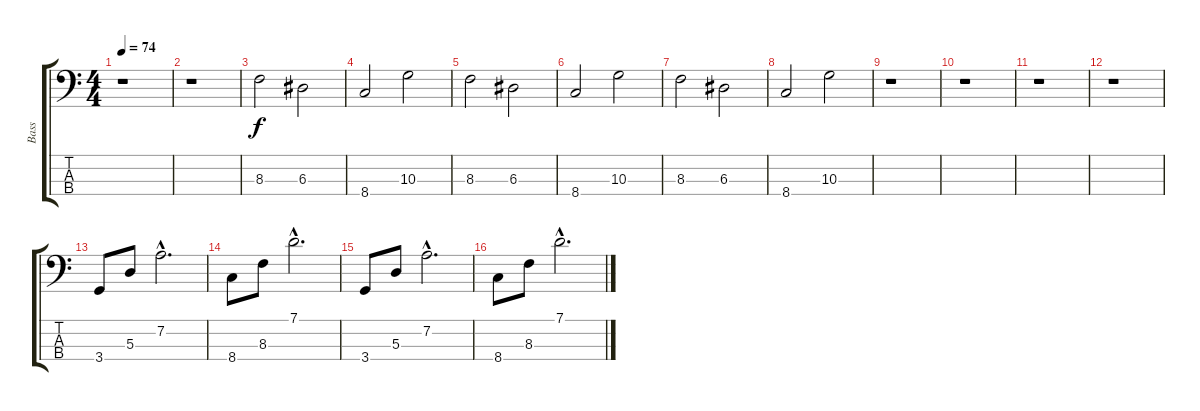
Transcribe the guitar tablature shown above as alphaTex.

\track ("Bass" "Bass") {instrument electricbassfinger}
\staff {score tabs}
\tuning (G2 D2 A1 E1) {hide}
\ts (4 4)
\tempo 74
\clef f4
\ks c
r.1{dy f} |
r.1 |
8.3.2 6.3.2 |
8.4.2 10.3.2 |
8.3.2 6.3.2 |
8.4.2 10.3.2 |
8.3.2 6.3.2 |
8.4.2 10.3.2 |
r.1 |
r.1 |
r.1 |
r.1 |
3.4.8 5.3.8 7.2{hac}.2{d} |
8.4.8 8.3.8 7.1{hac}.2{d} |
3.4.8 5.3.8 7.2{hac}.2{d} |
8.4.8 8.3.8 7.1{hac}.2{d}
